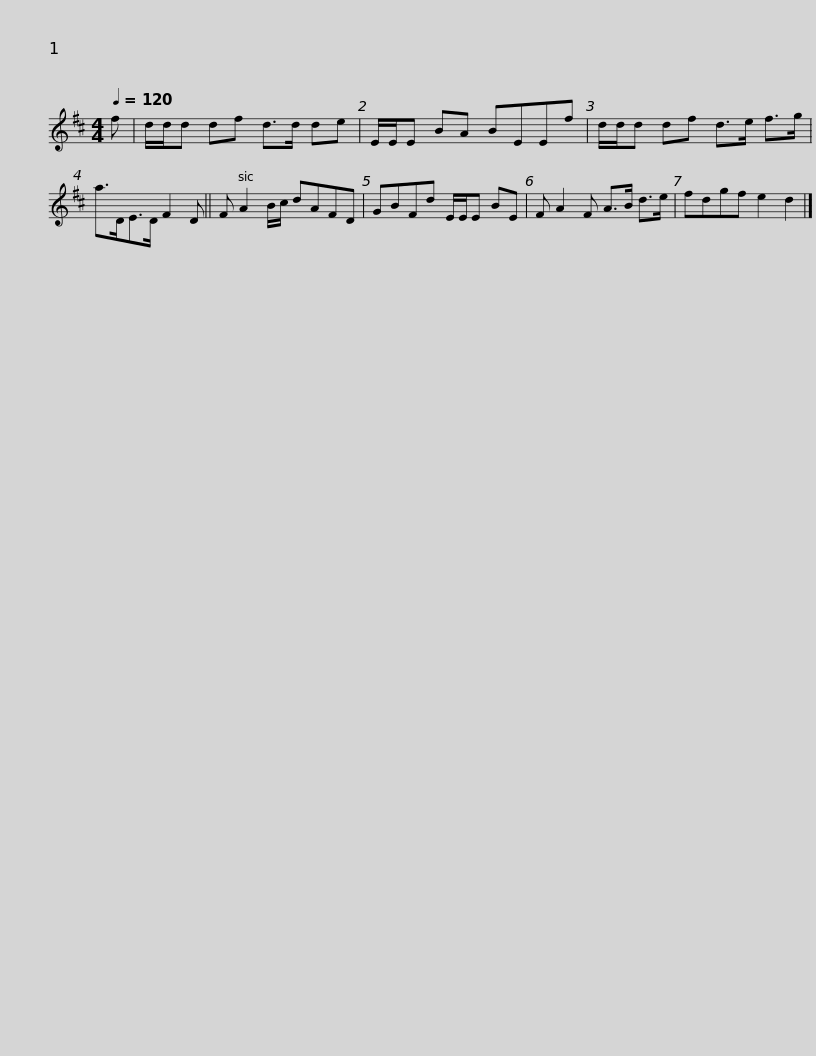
X:1
L:1/8
Q:1/4=120
M:4/4
I:linebreak $
K:D
V:1 treble
V:1
 f | d/d/d df d>d de | E/E/E BA BEEf | d/d/d df d>e f>g | a>DE>D F2 D ||$ %5
 F A2 B/c/ dAFD | GBFd E/E/E BE | F A2 F A>B d>e | fdgf e2 d2 |] %9
